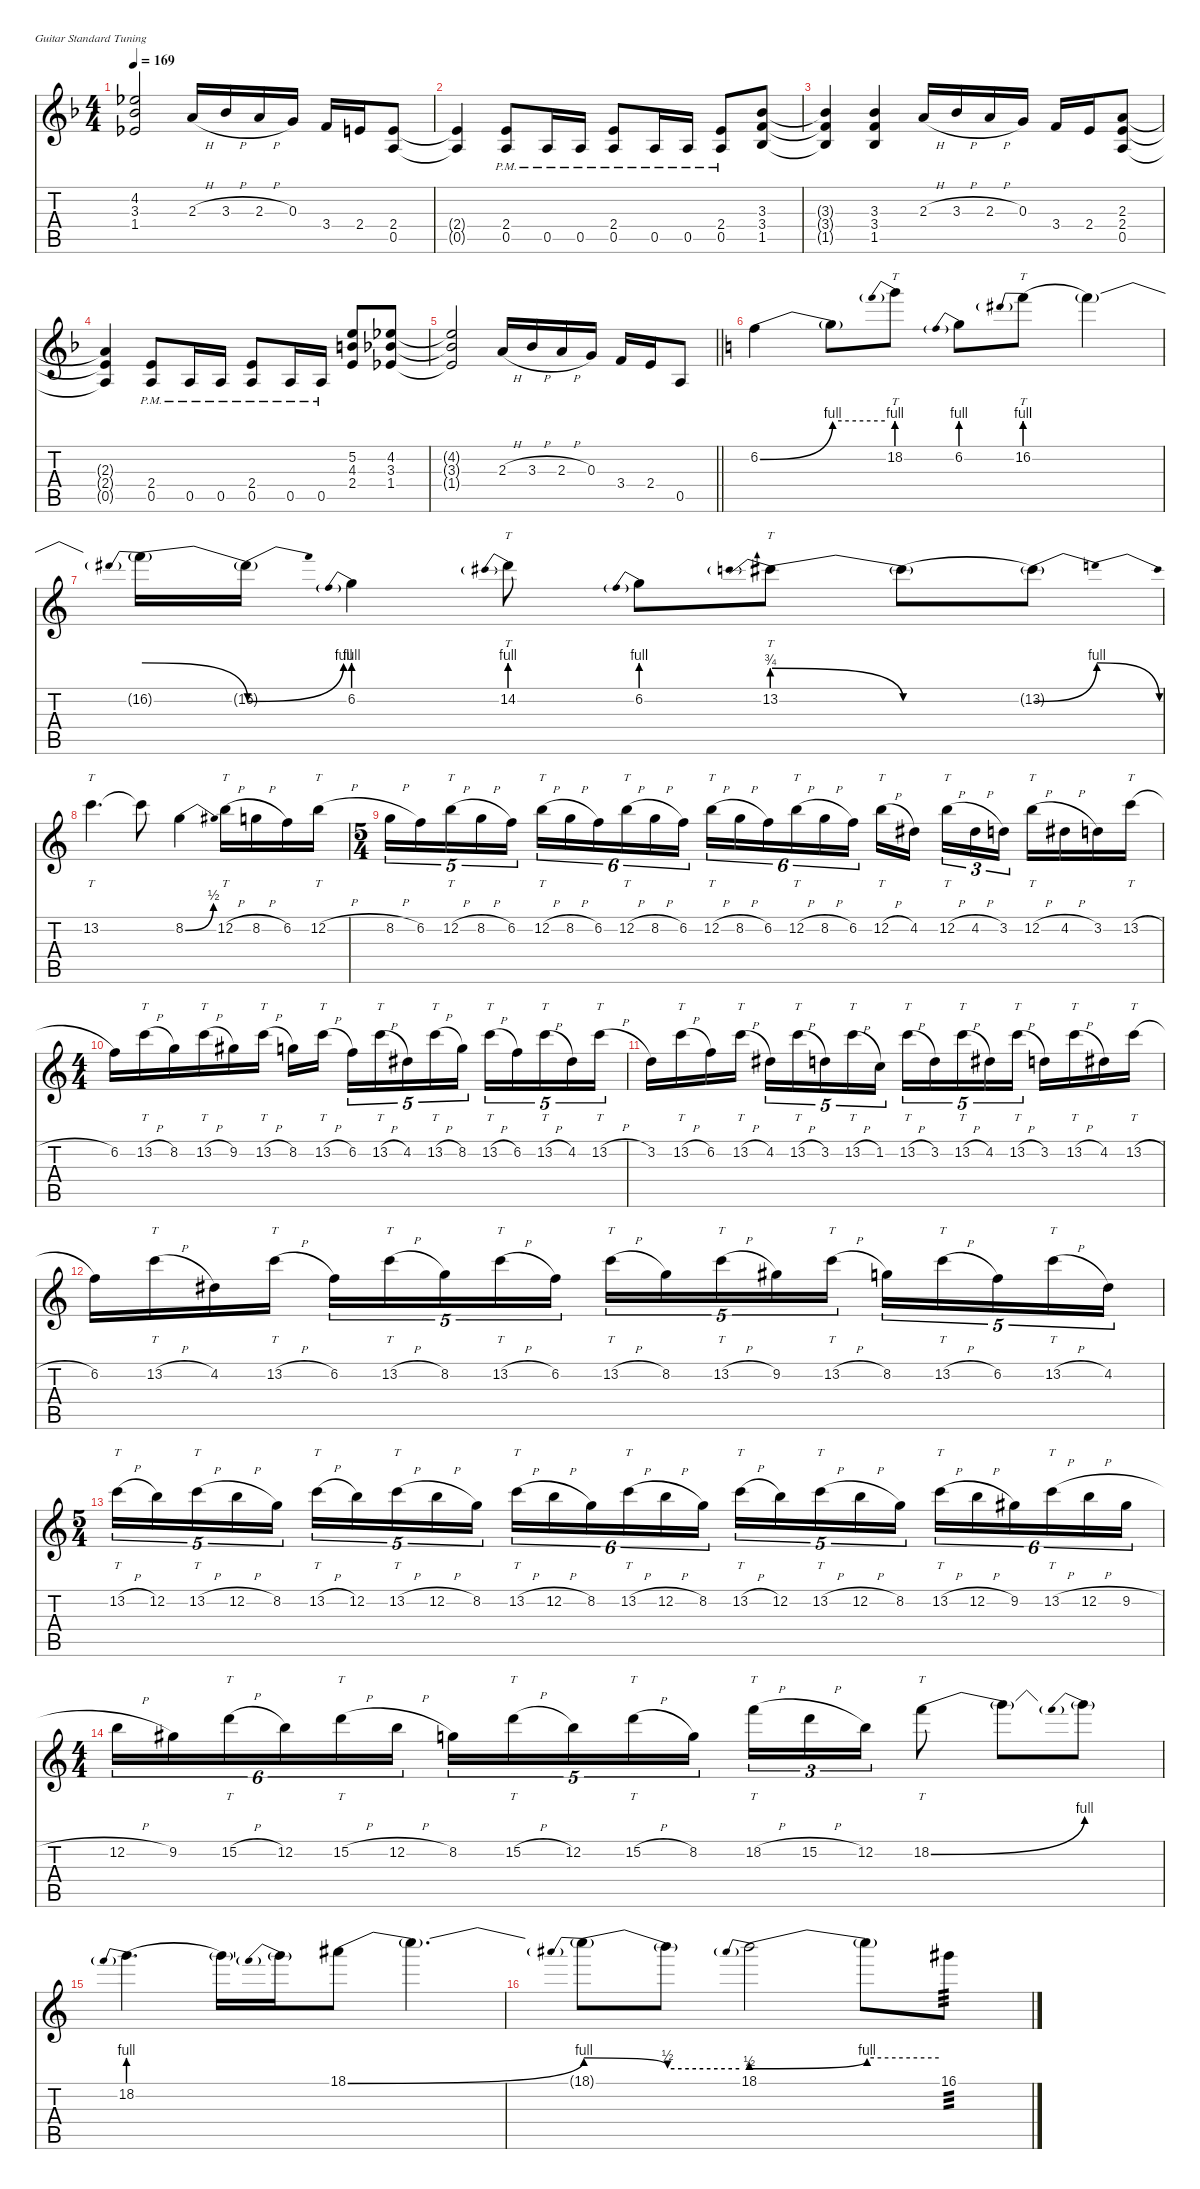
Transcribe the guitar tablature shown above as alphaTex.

\defaultSystemsLayout 4
\hideDynamics
\bracketExtendMode nobrackets
\singleTrackTrackNamePolicy hidden
\multiTrackTrackNamePolicy hidden
\otherSystemsTrackNameOrientation horizontal
\track ("Guit 1" "dist.guit.") {defaultSystemsLayout 4 mute instrument distortionguitar}
\staff {score tabs}
\tuning (E4 B3 G3 D3 A2 E2)
\ts (4 4)
\tempo 169
\clef g2
\ks f
(4.2{t acc b} 3.3{t acc b} 1.4{t acc b}).2{dy f beam Up} 2.3{h acc forcenatural}.16{beam Up} 3.3{h acc b}.16{beam Up} 2.3{h acc forcenatural}.16{beam Up} 0.3{acc forcenatural}.16{beam Up} 3.4{acc forcenatural}.16{beam Up} 2.4{acc forcenatural}.16{beam Up} (2.4{acc forcenatural} 0.5{acc forcenatural}).8{beam Up} |
(2.4{t acc forcenatural} 0.5{t acc forcenatural}).4{beam Up} (2.4{pm acc forcenatural} 0.5{pm acc forcenatural}).8{beam Up} 0.5{pm acc forcenatural}.16{beam Up} 0.5{pm acc forcenatural}.16{beam Up} (2.4{pm acc forcenatural} 0.5{pm acc forcenatural}).8{beam Up} 0.5{pm acc forcenatural}.16{beam Up} 0.5{pm acc forcenatural}.16{beam Up} (2.4{pm acc forcenatural} 0.5{pm acc forcenatural}).8{beam Up} (3.3{acc b} 3.4{acc forcenatural} 1.5{acc b}).8{beam Up} |
(3.3{t acc b} 3.4{t acc forcenatural} 1.5{t acc b}).4{beam Up} (3.3{acc b} 3.4{acc forcenatural} 1.5{acc b}).4{beam Up} 2.3{h acc forcenatural}.16{beam Up} 3.3{h acc b}.16{beam Up} 2.3{h acc forcenatural}.16{beam Up} 0.3{acc forcenatural}.16{beam Up} 3.4{acc forcenatural}.16{beam Up} 2.4{acc forcenatural}.16{beam Up} (2.3{acc forcenatural} 2.4{acc forcenatural} 0.5{acc forcenatural}).8{beam Up} |
(2.3{t acc forcenatural} 2.4{t acc forcenatural} 0.5{t acc forcenatural}).4{beam Up} (2.4{pm acc forcenatural} 0.5{pm acc forcenatural}).8{beam Up} 0.5{pm acc forcenatural}.16{beam Up} 0.5{pm acc forcenatural}.16{beam Up} (2.4{pm acc forcenatural} 0.5{pm acc forcenatural}).8{beam Up} 0.5{pm acc forcenatural}.16{beam Up} 0.5{pm acc forcenatural}.16{beam Up} (5.2{acc forcenatural} 4.3{acc forcenatural} 2.4{acc forcenatural}).8{beam Up} (4.2{acc b} 3.3{acc b} 1.4{acc b}).8{beam Up} |
\barLineRight lightlight
(4.2{t acc b} 3.3{t acc b} 1.4{t acc b}).2{beam Up} 2.3{h acc forcenatural}.16{beam Up} 3.3{h acc b}.16{beam Up} 2.3{h acc forcenatural}.16{beam Up} 0.3{acc forcenatural}.16{beam Up} 3.4{acc forcenatural}.16{beam Up} 2.4{acc forcenatural}.16{beam Up} 0.5{acc forcenatural}.8{beam Up} |
\ks c
6.2{be (bend 0 0 60 4)}.4{dy fff beam Down} 6.2{be (hold 0 4 60 4) t}.8{beam Down} 18.2{be (prebend 0 4 60 4)}.8{tt beam Down} 6.2{be (prebend 0 4 60 4)}.8{beam Down} 16.2{be (prebend 0 4 60 4)}.8{tt beam Down} 16.2{t}.4{beam Down} |
16.2{be (prebendrelease 0 4 60 0) t}.16{beam Down} 16.2{be (bend 0 0 15 4) t acc #}.16{beam Down} 6.2{be (prebend 0 4 60 4)}.4{beam Down} 14.2{be (prebend 0 4 60 4)}.8{tt beam Down} 6.2{be (prebend 0 4 60 4)}.8{beam Down} 13.2{be (prebendrelease 0 3 60 0)}.8{tt beam Down} 13.2{be (hold 0 0 60 0) t}.8{beam Down} 13.2{be (bendrelease 0 0 54.999998399999996 4 54.999998399999996 4 60 0) t}.8{beam Down} |
13.2.4{tt d beam Down} 13.2{t}.8{beam Down} 8.2{be (bend 0 0 15 2)}.4{beam Down} 12.2{h}.16{tt beam Down} 8.2{h}.16{beam Down} 6.2.16{beam Down} 12.2{h}.16{tt beam Down} |
\ts (5 4)
\beaming (8 6 4)
8.2{h}.16{tu (5 4) beam Down} 6.2.16{tu (5 4) beam Down} 12.2{h}.16{tt tu (5 4) beam Down} 8.2{h}.16{tu (5 4) beam Down} 6.2.16{tu (5 4) beam Down} 12.2{h}.16{tt tu (6 4) beam Down} 8.2{h}.16{tu (6 4) beam Down} 6.2.16{tu (6 4) beam Down} 12.2{h}.16{tt tu (6 4) beam Down} 8.2{h}.16{tu (6 4) beam Down} 6.2.16{tu (6 4) beam Down} 12.2{h}.16{tt tu (6 4) beam Down} 8.2{h}.16{tu (6 4) beam Down} 6.2.16{tu (6 4) beam Down} 12.2{h}.16{tt tu (6 4) beam Down} 8.2{h}.16{tu (6 4) beam Down} 6.2.16{tu (6 4) beam Down} 12.2{h}.16{tt beam Down} 4.2{acc #}.16{beam Down} 12.2{h}.16{tt tu (3 2) beam Down} 4.2{h acc #}.16{tu (3 2) beam Down} 3.2.16{tu (3 2) beam Down} 12.2{h}.16{tt beam Down} 4.2{h acc #}.16{beam Down} 3.2.16{beam Down} 13.2{h}.16{tt beam Down} |
\ts (4 4)
\beaming (8 3 3 3 2)
6.2.16{beam Down} 13.2{h}.16{tt beam Down} 8.2.16{beam Down} 13.2{h}.16{tt beam Down} 9.2{acc #}.16{beam Down} 13.2{h}.16{tt beam Down} 8.2.16{beam Down} 13.2{h}.16{tt beam Down} 6.2.16{tu (5 4) beam Down} 13.2{h}.16{tt tu (5 4) beam Down} 4.2{acc #}.16{tu (5 4) beam Down} 13.2{h}.16{tt tu (5 4) beam Down} 8.2.16{tu (5 4) beam Down} 13.2{h}.16{tt tu (5 4) beam Down} 6.2.16{tu (5 4) beam Down} 13.2{h}.16{tt tu (5 4) beam Down} 4.2{acc #}.16{tu (5 4) beam Down} 13.2{h}.16{tt tu (5 4) beam Down} |
3.2.16{beam Down} 13.2{h}.16{tt beam Down} 6.2.16{beam Down} 13.2{h}.16{tt beam Down} 4.2{acc #}.16{tu (5 4) beam Down} 13.2{h}.16{tt tu (5 4) beam Down} 3.2.16{tu (5 4) beam Down} 13.2{h}.16{tt tu (5 4) beam Down} 1.2.16{tu (5 4) beam Down} 13.2{h}.16{tt tu (5 4) beam Down} 3.2.16{tu (5 4) beam Down} 13.2{h}.16{tt tu (5 4) beam Down} 4.2{acc #}.16{tu (5 4) beam Down} 13.2{h}.16{tt tu (5 4) beam Down} 3.2.16{beam Down} 13.2{h}.16{tt beam Down} 4.2{acc #}.16{beam Down} 13.2{h}.16{tt beam Down} |
6.2.16{beam Down} 13.2{h}.16{tt beam Down} 4.2{acc #}.16{beam Down} 13.2{h}.16{tt beam Down} 6.2.16{tu (5 4) beam Down} 13.2{h}.16{tt tu (5 4) beam Down} 8.2.16{tu (5 4) beam Down} 13.2{h}.16{tt tu (5 4) beam Down} 6.2.16{tu (5 4) beam Down} 13.2{h}.16{tt tu (5 4) beam Down} 8.2.16{tu (5 4) beam Down} 13.2{h}.16{tt tu (5 4) beam Down} 9.2{acc #}.16{tu (5 4) beam Down} 13.2{h}.16{tt tu (5 4) beam Down} 8.2.16{tu (5 4) beam Down} 13.2{h}.16{tt tu (5 4) beam Down} 6.2.16{tu (5 4) beam Down} 13.2{h}.16{tt tu (5 4) beam Down} 4.2{acc #}.16{tu (5 4) beam Down} |
\ts (5 4)
\beaming (8 3 3 3 2)
13.2{h}.16{tt tu (5 4) beam Down} 12.2.16{tu (5 4) beam Down} 13.2{h}.16{tt tu (5 4) beam Down} 12.2{h}.16{tu (5 4) beam Down} 8.2.16{tu (5 4) beam Down} 13.2{h}.16{tt tu (5 4) beam Down} 12.2.16{tu (5 4) beam Down} 13.2{h}.16{tt tu (5 4) beam Down} 12.2{h}.16{tu (5 4) beam Down} 8.2.16{tu (5 4) beam Down} 13.2{h}.16{tt tu (6 4) beam Down} 12.2{h}.16{tu (6 4) beam Down} 8.2.16{tu (6 4) beam Down} 13.2{h}.16{tt tu (6 4) beam Down} 12.2{h}.16{tu (6 4) beam Down} 8.2.16{tu (6 4) beam Down} 13.2{h}.16{tt tu (5 4) beam Down} 12.2.16{tu (5 4) beam Down} 13.2{h}.16{tt tu (5 4) beam Down} 12.2{h}.16{tu (5 4) beam Down} 8.2.16{tu (5 4) beam Down} 13.2{h}.16{tt tu (6 4) beam Down} 12.2{h}.16{tu (6 4) beam Down} 9.2{acc #}.16{tu (6 4) beam Down} 13.2{h}.16{tt tu (6 4) beam Down} 12.2{h}.16{tu (6 4) beam Down} 9.2{h acc #}.16{tu (6 4) beam Down} |
\ts (4 4)
\beaming (8 3 3 3 2)
12.2{h}.16{tu (6 4) beam Down} 9.2{acc #}.16{tu (6 4) beam Down} 15.2{h}.16{tt tu (6 4) beam Down} 12.2.16{tu (6 4) beam Down} 15.2{h}.16{tt tu (6 4) beam Down} 12.2{h}.16{tu (6 4) beam Down} 8.2.16{tu (5 4) beam Down} 15.2{h}.16{tt tu (5 4) beam Down} 12.2.16{tu (5 4) beam Down} 15.2{h}.16{tt tu (5 4) beam Down} 8.2.16{tu (5 4) beam Down} 18.2{h}.16{tt tu (3 2) beam Down} 15.2{h}.16{tu (3 2) beam Down} 12.2.16{tu (3 2) beam Down} 18.2{be (bend 0 0 60 4)}.8{tt beam Down} 18.2{t}.8{beam Down} 18.2{be (prebend 0 4 60 4) t}.8{beam Down} |
18.2{be (prebend 0 4 60 4)}.4{d beam Down} 18.2{t}.16{beam Down} 18.2{be (prebend 0 4 60 4) t}.16{beam Down} 18.1{be (bend 0 0 60 4) acc #}.8{beam Down} 18.1{t}.4{d beam Down} |
18.1{be (prebendrelease 0 4 60 2) t}.8{beam Down} 18.1{be (hold 0 2 60 2) t}.8{beam Down} 18.1{be (prebendbend 0 2 60 4)}.2{beam Down} 18.1{be (hold 0 4 60 4) t}.8{beam Down} 16.1{acc #}.8{tp 3 beam Down}
